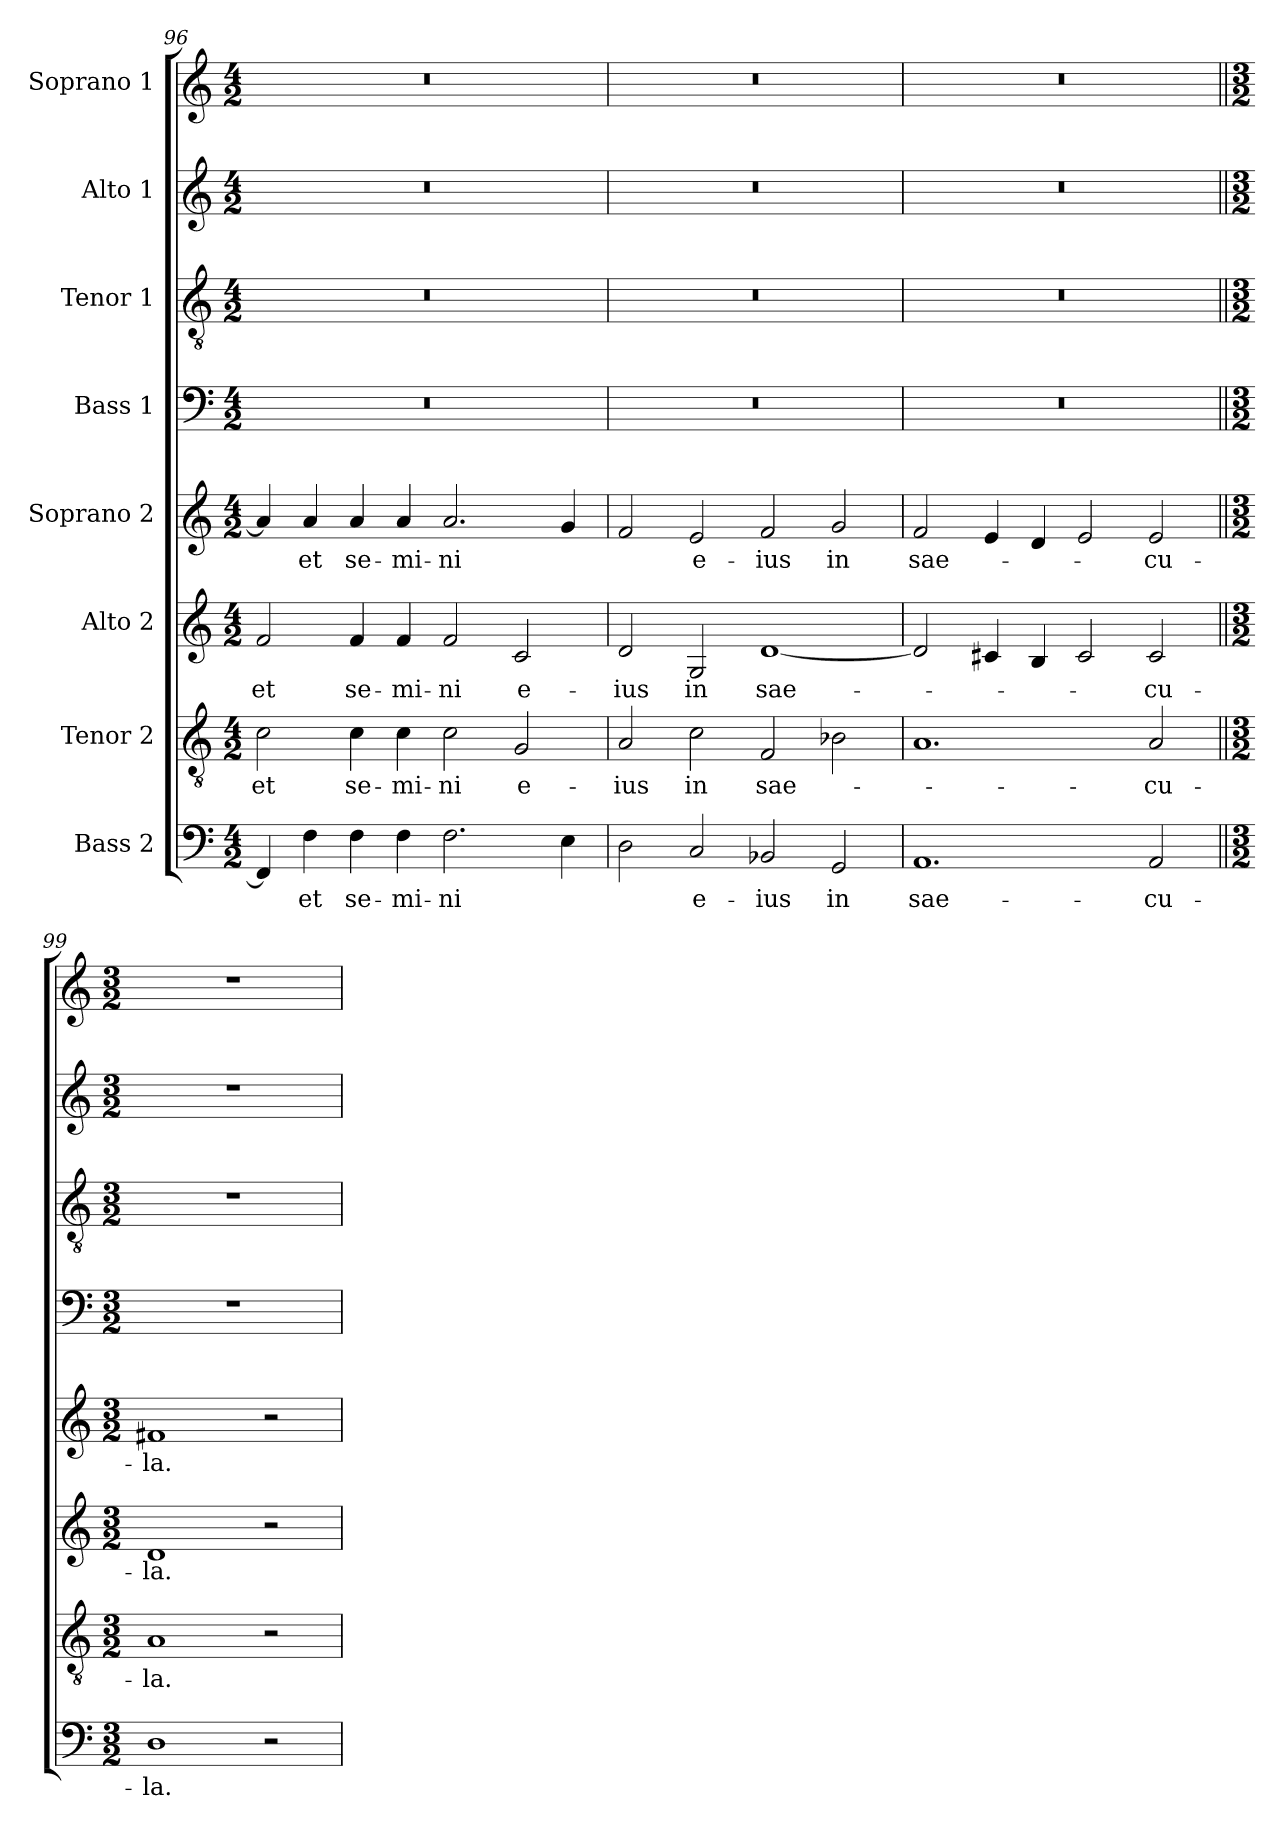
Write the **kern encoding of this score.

**kern	**text	**kern	**text	**kern	**text	**kern	**text	**kern	**kern	**kern	**kern
*part8	*part8	*part7	*part7	*part6	*part6	*part5	*part5	*part4	*part3	*part2	*part1
*staff8	*staff8	*staff7	*staff7	*staff6	*staff6	*staff5	*staff5	*staff4	*staff3	*staff2	*staff1
*I"Bass 2	*	*I"Tenor 2	*	*I"Alto 2	*	*I"Soprano 2	*	*I"Bass 1	*I"Tenor 1	*I"Alto 1	*I"Soprano 1
*clefF4	*	*clefGv2	*	*clefG2	*	*clefG2	*	*clefF4	*clefGv2	*clefG2	*clefG2
*k[]	*	*k[]	*	*k[]	*	*k[]	*	*k[]	*k[]	*k[]	*k[]
*M4/2	*	*M4/2	*	*M4/2	*	*M4/2	*	*M4/2	*M4/2	*M4/2	*M4/2
=96	=96	=96	=96	=96	=96	=96	=96	=96	=96	=96	=96
4FF/]	.	2c\	et	2f/	et	4a/]	.	0r	0r	0r	0r
4F\	et	.	.	.	.	4a/	et	.	.	.	.
4F\	se-	4c\	se-	4f/	se-	4a/	se-	.	.	.	.
4F\	-mi-	4c\	mi-	4f/	mi-	4a/	-mi-	.	.	.	.
2.F\	-ni	2c\	ni	2f/	ni	2.a/	-ni	.	.	.	.
.	.	2G/	e-	2c/	e-	.	.	.	.	.	.
4E\	.	.	.	.	.	4g/	.	.	.	.	.
=97	=97	=97	=97	=97	=97	=97	=97	=97	=97	=97	=97
2D\	.	2A/	ius	2d/	ius	2f/	.	0r	0r	0r	0r
2C/	e-	2c\	in	2G/	in	2e/	e-	.	.	.	.
2BB-X/	-ius	2F/	sae-	[1d	sae-	2f/	-ius	.	.	.	.
2GG/	in	2B-X\	.	.	.	2g/	in	.	.	.	.
!!LO:LB:g=z
=98	=98	=98	=98	=98	=98	=98	=98	=98	=98	=98	=98
1.AA	sae-	1.A	.	2d/]	.	2f/	sae-	0r	0r	0r	0r
.	.	.	.	4c#X/	.	4e/	.	.	.	.	.
.	.	.	.	4B/	.	4d/	.	.	.	.	.
.	.	.	.	2c#/	.	2e/	.	.	.	.	.
2AA/	-cu-	2A/	cu-	2c#/	-cu-	2e/	-cu-	.	.	.	.
=99||	=99||	=99||	=99||	=99||	=99||	=99||	=99||	=99||	=99||	=99||	=99||
*M3/2	*	*M3/2	*	*M3/2	*	*M3/2	*	*M3/2	*M3/2	*M3/2	*M3/2
*	*	*	*	*	*	*	*	*	*	*	*MM160
1D	-la.	1A	-la.	1d	-la.	1f#X	-la.	1.r	1.r	1.r	1.r
2r	.	2r	.	2r	.	2r	.	.	.	.	.
=	=	=	=	=	=	=	=	=	=	=	=
*-	*-	*-	*-	*-	*-	*-	*-	*-	*-	*-	*-
